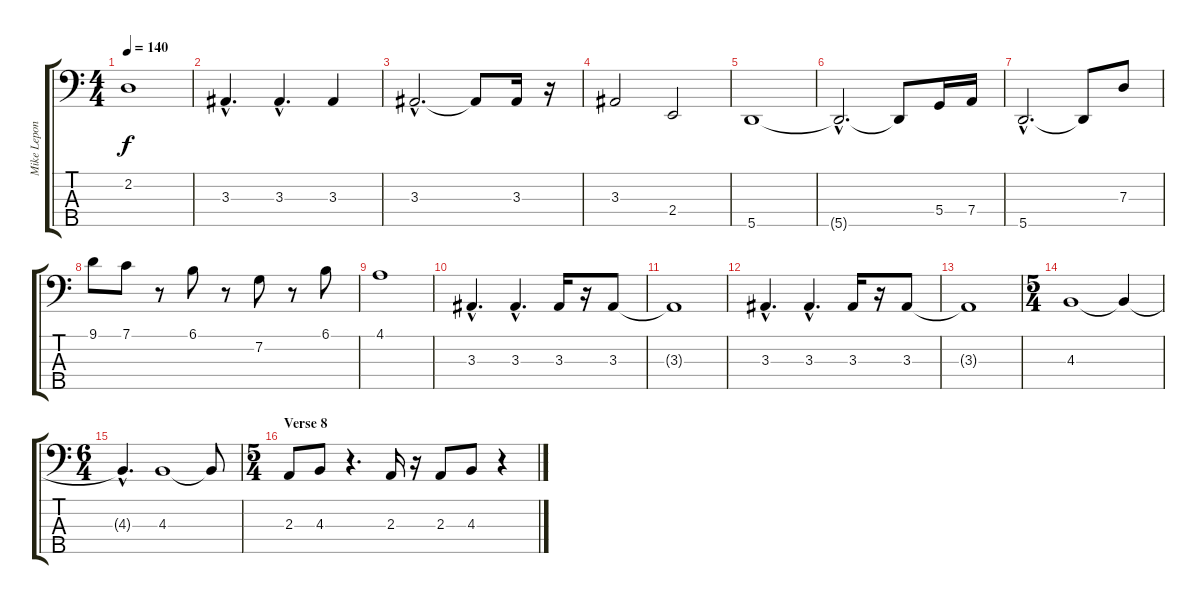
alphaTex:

\track ("Mike Lepond" "Mike Lepon") {instrument electricbasspick}
\staff {score tabs}
\tuning (F2 C2 G1 D1 A0) {hide}
\ts (4 4)
\tempo 140
\clef f4
\ks c
2.2.1{dy f} |
3.3{hac}.4{d} 3.3{hac}.4{d} 3.3.4 |
3.3{hac}.2{d} 3.3{t}.8 3.3.16 r.16 |
3.3.2 2.4.2 |
5.5.1 |
5.5{hac t}.2{d} 5.5{t}.8 5.4.16 7.4.16 |
5.5{hac}.2{d} 5.5{t}.8 7.3.8 |
9.1.8 7.1.8 r.8 6.1.8 r.8 7.2.8 r.8 6.1.8 |
4.1.1 |
3.3{hac}.4{d} 3.3{hac}.4{d} 3.3.16 r.16 3.3.8 |
3.3{t}.1 |
3.3{hac}.4{d} 3.3{hac}.4{d} 3.3.16 r.16 3.3.8 |
3.3{t}.1 |
\ts (5 4)
4.3.1 4.3{t}.4 |
\ts (6 4)
4.3{hac t}.4{d} 4.3.1 4.3{t}.8 |
\ts (5 4)
\section ("" "Verse 8")
2.3.8 4.3.8 r.4{d} 2.3.16 r.16 2.3.8 4.3.8 r.4
